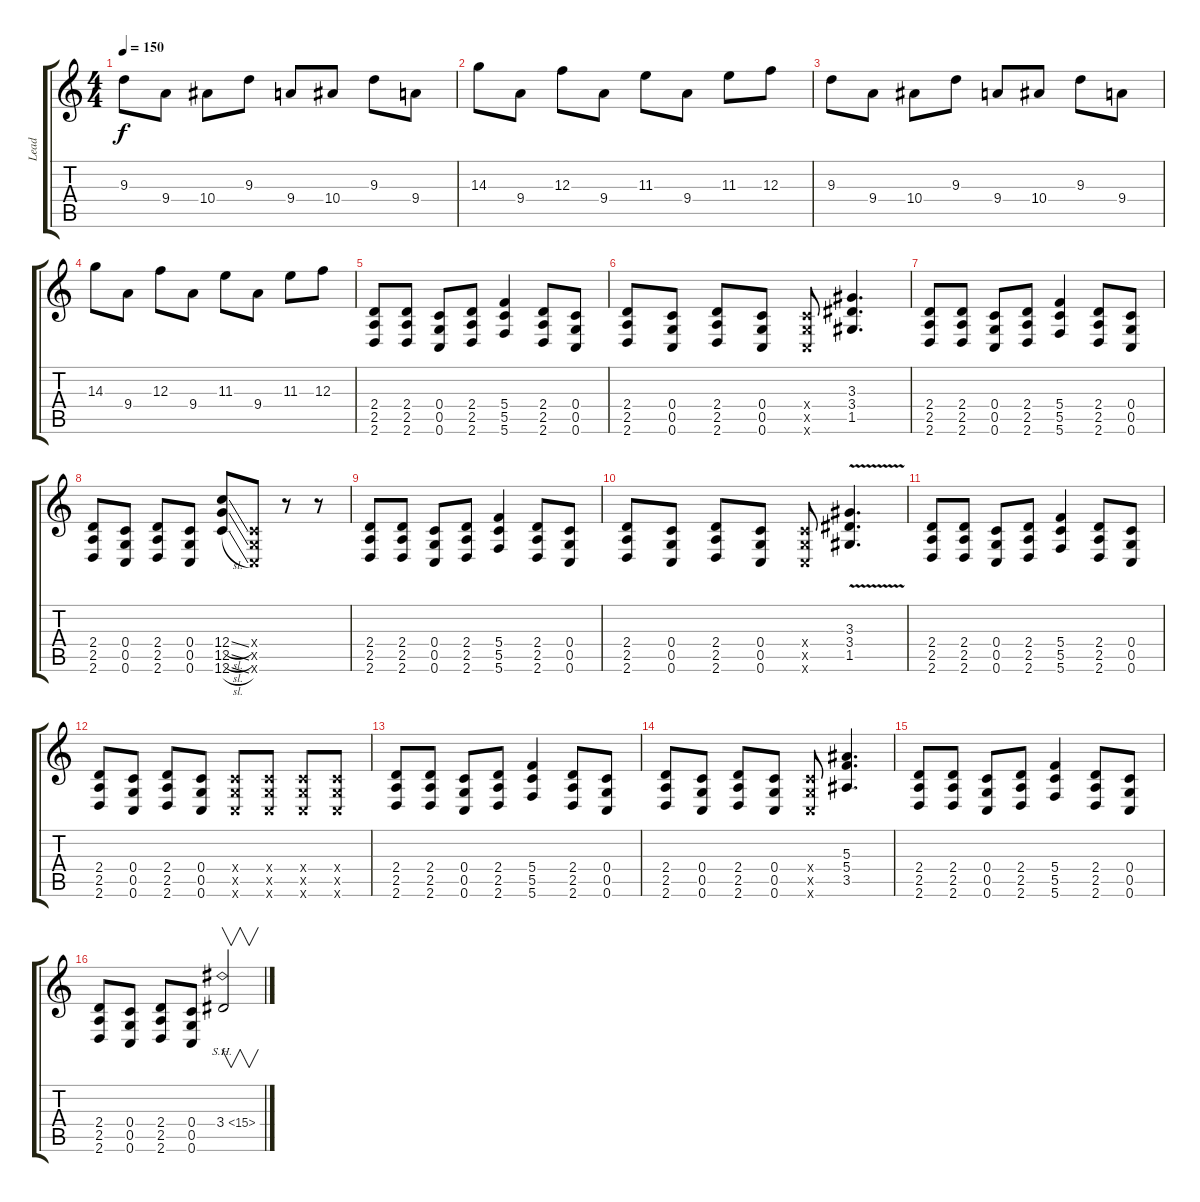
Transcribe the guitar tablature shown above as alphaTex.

\track ("Lead" "Lead") {instrument distortionguitar}
\staff {score tabs}
\tuning (D4 A3 F3 C3 G2 C2) {hide}
\ts (4 4)
\tempo 150
\clef g2
\ks c
9.3.8{dy f} 9.4.8 10.4.8 9.3.8 9.4.8 10.4.8 9.3.8 9.4.8 |
14.3.8 9.4.8 12.3.8 9.4.8 11.3.8 9.4.8 11.3.8 12.3.8 |
9.3.8 9.4.8 10.4.8 9.3.8 9.4.8 10.4.8 9.3.8 9.4.8 |
14.3.8 9.4.8 12.3.8 9.4.8 11.3.8 9.4.8 11.3.8 12.3.8 |
(2.4 2.5 2.6).8 (2.4 2.5 2.6).8 (0.4 0.5 0.6).8 (2.4 2.5 2.6).8 (5.4 5.5 5.6).4 (2.4 2.5 2.6).8 (0.4 0.5 0.6).8 |
(2.4 2.5 2.6).8 (0.4 0.5 0.6).8 (2.4 2.5 2.6).8 (0.4 0.5 0.6).8 (0.4{x} 0.5{x} 0.6{x}).8 (3.3 3.4 1.5).4{d} |
(2.4 2.5 2.6).8 (2.4 2.5 2.6).8 (0.4 0.5 0.6).8 (2.4 2.5 2.6).8 (5.4 5.5 5.6).4 (2.4 2.5 2.6).8 (0.4 0.5 0.6).8 |
(2.4 2.5 2.6).8 (0.4 0.5 0.6).8 (2.4 2.5 2.6).8 (0.4 0.5 0.6).8 (12.4{sl} 12.5{sl} 12.6{sl}).8 (0.4{x} 0.5{x} 0.6{x}).8 r.8 r.8 |
(2.4 2.5 2.6).8 (2.4 2.5 2.6).8 (0.4 0.5 0.6).8 (2.4 2.5 2.6).8 (5.4 5.5 5.6).4 (2.4 2.5 2.6).8 (0.4 0.5 0.6).8 |
(2.4 2.5 2.6).8 (0.4 0.5 0.6).8 (2.4 2.5 2.6).8 (0.4 0.5 0.6).8 (0.4{x} 0.5{x} 0.6{x}).8 (3.3{v} 3.4{v} 1.5{v}).4{d} |
(2.4 2.5 2.6).8 (2.4 2.5 2.6).8 (0.4 0.5 0.6).8 (2.4 2.5 2.6).8 (5.4 5.5 5.6).4 (2.4 2.5 2.6).8 (0.4 0.5 0.6).8 |
(2.4 2.5 2.6).8 (0.4 0.5 0.6).8 (2.4 2.5 2.6).8 (0.4 0.5 0.6).8 (0.4{x} 0.5{x} 0.6{x}).8 (0.4{x} 0.5{x} 0.6{x}).8 (0.4{x} 0.5{x} 0.6{x}).8 (0.4{x} 0.5{x} 0.6{x}).8 |
(2.4 2.5 2.6).8 (2.4 2.5 2.6).8 (0.4 0.5 0.6).8 (2.4 2.5 2.6).8 (5.4 5.5 5.6).4 (2.4 2.5 2.6).8 (0.4 0.5 0.6).8 |
(2.4 2.5 2.6).8 (0.4 0.5 0.6).8 (2.4 2.5 2.6).8 (0.4 0.5 0.6).8 (0.4{x} 0.5{x} 0.6{x}).8 (5.3 5.4 3.5).4{d} |
(2.4 2.5 2.6).8 (2.4 2.5 2.6).8 (0.4 0.5 0.6).8 (2.4 2.5 2.6).8 (5.4 5.5 5.6).4 (2.4 2.5 2.6).8 (0.4 0.5 0.6).8 |
(2.4 2.5 2.6).8 (0.4 0.5 0.6).8 (2.4 2.5 2.6).8 (0.4 0.5 0.6).8 3.4{sh 12}.2{v}
